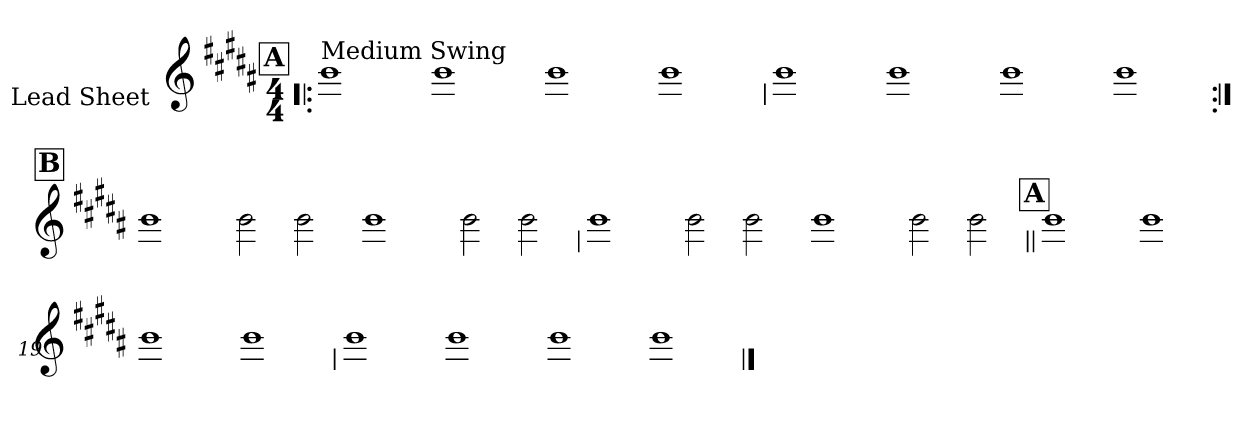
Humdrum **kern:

**kern
*part1
*staff1
*I"Lead Sheet
*stria0
*clefG2
*k[f#c#g#d#a#]
*g#:
*M4/4
!!LO:REH:place=s1:a:t=A
=1!|:
!LO:TX:a:t=Medium Swing
1b
=2-
1b
=3-
1b
=4-
1b
!!LO:LB:g=z
=5
1b
=6-
1b
=7-
1b
=8-
1b
!!LO:LB:g=z
!!LO:REH:place=s1:a:t=B
=9:|!
1b
=10-
2b
2b
=11-
1b
=12-
2b
2b
!!LO:LB:g=z
=13
1b
=14-
2b
2b
=15-
1b
=16-
2b
2b
!!LO:LB:g=z
!!LO:REH:place=s1:a:t=A
=17||
1b
=18-
1b
=19-
1b
=20-
1b
!!LO:LB:g=z
=21
1b
=22-
1b
=23-
1b
=24-
1b
==
*-
